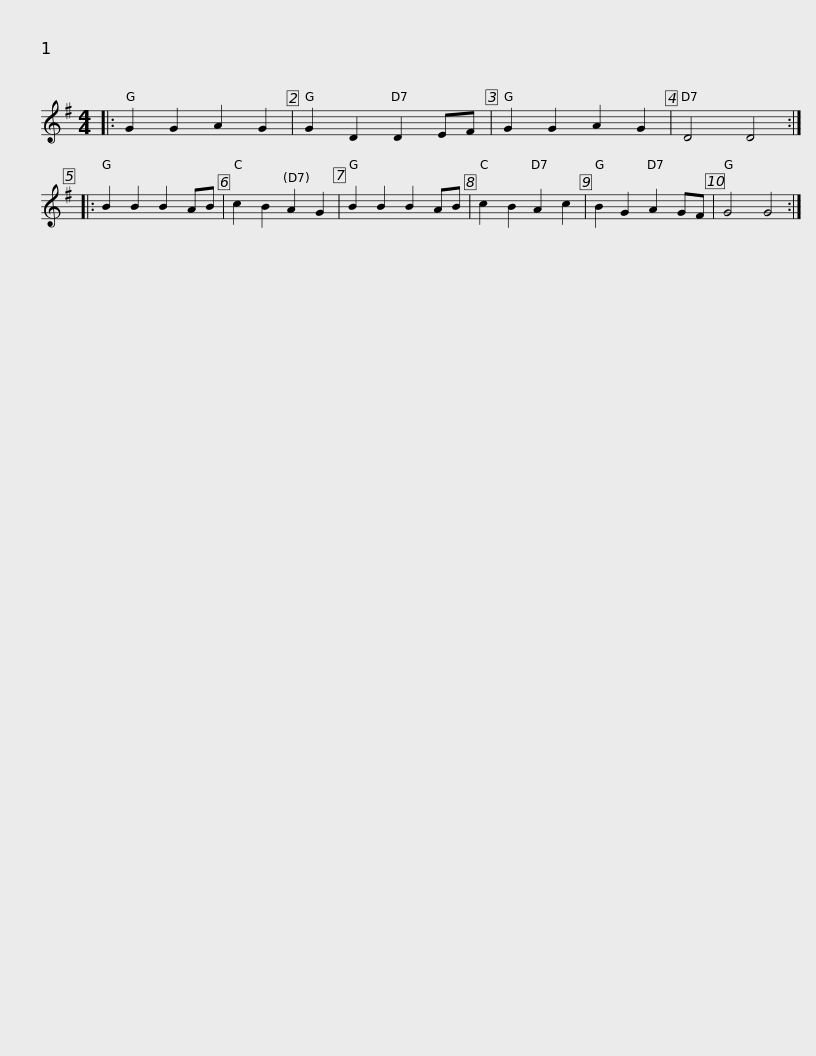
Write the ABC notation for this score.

X:1
L:1/8
M:4/4
I:linebreak $
K:G
V:1 treble
V:1
|: G2 G2 A2 G2 | G2 D2 D2 EF | G2 G2 A2 G2 | D4 D4 :: B2 B2 B2 AB | %5
 c2 B2 A2 G2 | B2 B2 B2 AB | c2 B2 A2 c2 | B2 G2 A2 GF |$ G4 G4 :| %10
